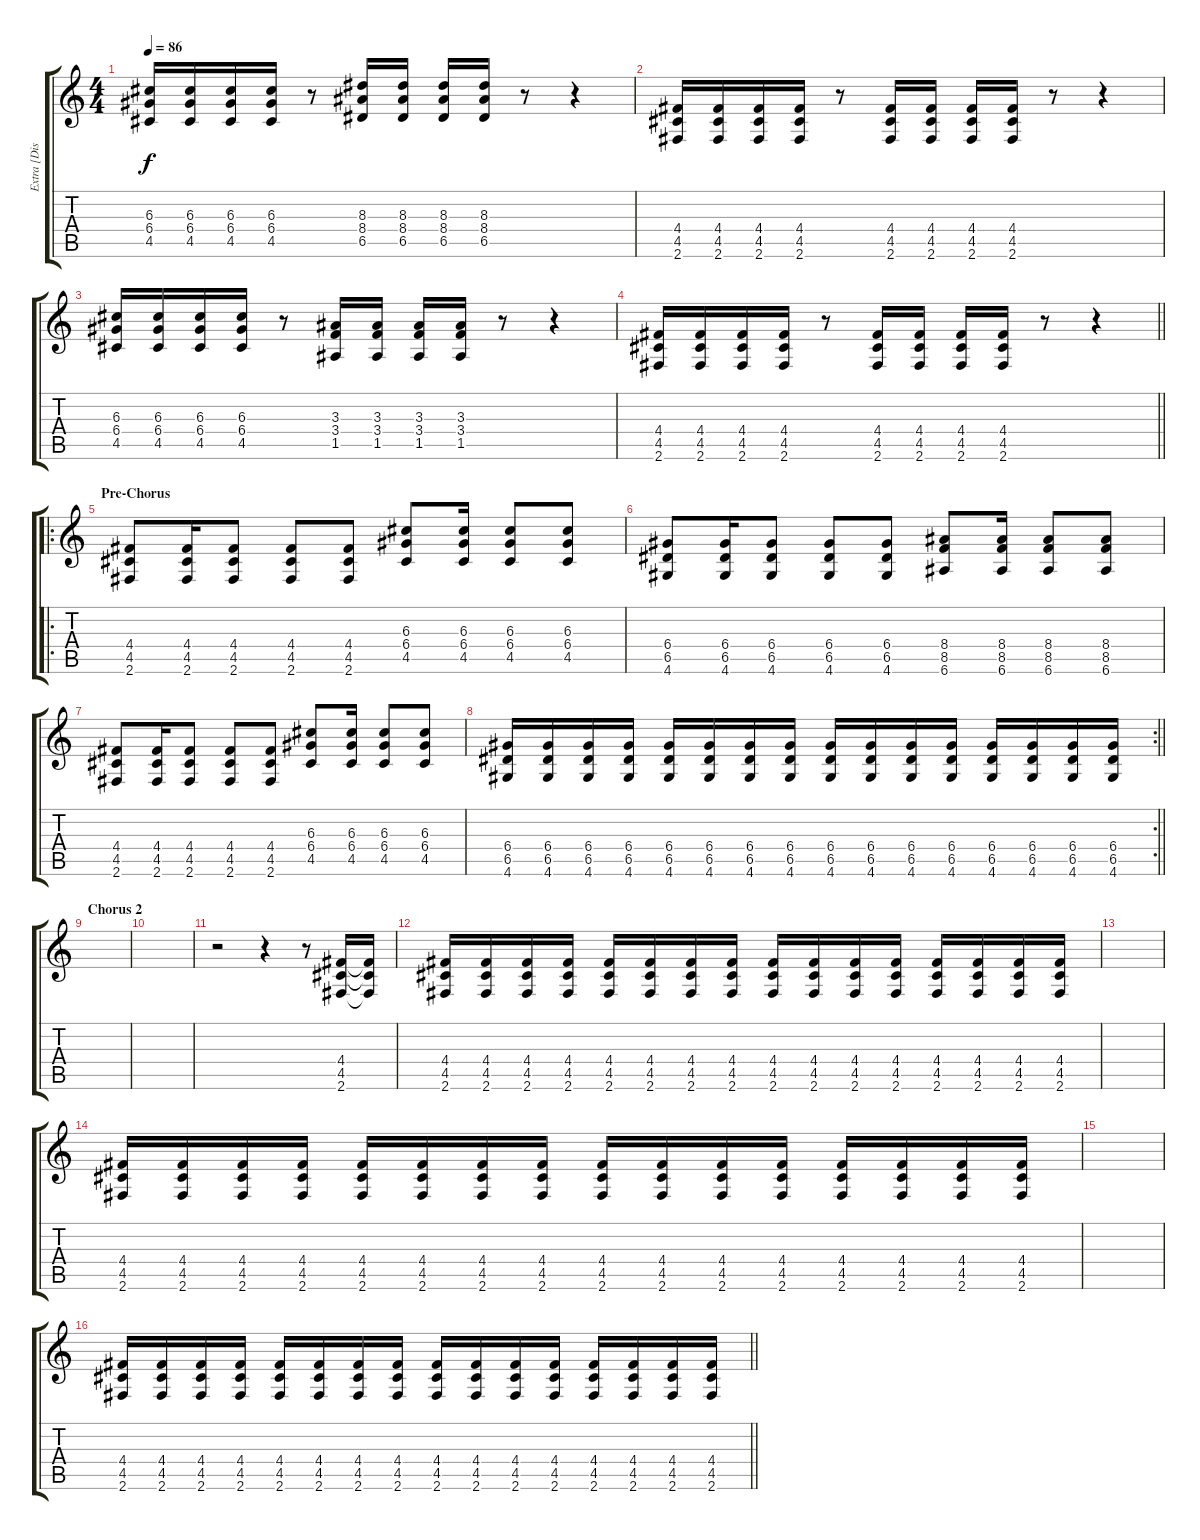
\track ("Extra [Distortion]" "Extra [Dis") {instrument electricguitarjazz}
\staff {score tabs}
\tuning (E4 B3 G3 D3 A2 E2) {hide}
\ts (4 4)
\tempo 86
\clef g2
\ks c
(6.3 6.4 4.5).16{dy f} (6.3 6.4 4.5).16 (6.3 6.4 4.5).16 (6.3 6.4 4.5).16 r.8 (8.3 8.4 6.5).16 (8.3 8.4 6.5).16 (8.3 8.4 6.5).16 (8.3 8.4 6.5).16 r.8 r.4 |
(4.4 4.5 2.6).16 (4.4 4.5 2.6).16 (4.4 4.5 2.6).16 (4.4 4.5 2.6).16 r.8 (4.4 4.5 2.6).16 (4.4 4.5 2.6).16 (4.4 4.5 2.6).16 (4.4 4.5 2.6).16 r.8 r.4 |
(6.3 6.4 4.5).16 (6.3 6.4 4.5).16 (6.3 6.4 4.5).16 (6.3 6.4 4.5).16 r.8 (3.3 3.4 1.5).16 (3.3 3.4 1.5).16 (3.3 3.4 1.5).16 (3.3 3.4 1.5).16 r.8 r.4 |
\barLineRight lightlight
(4.4 4.5 2.6).16 (4.4 4.5 2.6).16 (4.4 4.5 2.6).16 (4.4 4.5 2.6).16 r.8 (4.4 4.5 2.6).16 (4.4 4.5 2.6).16 (4.4 4.5 2.6).16 (4.4 4.5 2.6).16 r.8 r.4 |
\ro
\section ("" "Pre-Chorus")
(4.4 4.5 2.6).8 (4.4 4.5 2.6).16 (4.4 4.5 2.6).8 (4.4 4.5 2.6).8 (4.4 4.5 2.6).8 (6.3 6.4 4.5).8 (6.3 6.4 4.5).16 (6.3 6.4 4.5).8 (6.3 6.4 4.5).8 |
(6.4 6.5 4.6).8 (6.4 6.5 4.6).16 (6.4 6.5 4.6).8 (6.4 6.5 4.6).8 (6.4 6.5 4.6).8 (8.4 8.5 6.6).8 (8.4 8.5 6.6).16 (8.4 8.5 6.6).8 (8.4 8.5 6.6).8 |
(4.4 4.5 2.6).8 (4.4 4.5 2.6).16 (4.4 4.5 2.6).8 (4.4 4.5 2.6).8 (4.4 4.5 2.6).8 (6.3 6.4 4.5).8 (6.3 6.4 4.5).16 (6.3 6.4 4.5).8 (6.3 6.4 4.5).8 |
\rc 2
\barLineRight lightlight
(6.4 6.5 4.6).16 (6.4 6.5 4.6).16 (6.4 6.5 4.6).16 (6.4 6.5 4.6).16 (6.4 6.5 4.6).16 (6.4 6.5 4.6).16 (6.4 6.5 4.6).16 (6.4 6.5 4.6).16 (6.4 6.5 4.6).16 (6.4 6.5 4.6).16 (6.4 6.5 4.6).16 (6.4 6.5 4.6).16 (6.4 6.5 4.6).16 (6.4 6.5 4.6).16 (6.4 6.5 4.6).16 (6.4 6.5 4.6).16 |
\section ("" "Chorus 2")
|
|
r.2 r.4 r.8 (4.4 4.5 2.6).16 (4.4{t} 4.5{t} 2.6{t}).16 |
(4.4 4.5 2.6).16 (4.4 4.5 2.6).16 (4.4 4.5 2.6).16 (4.4 4.5 2.6).16 (4.4 4.5 2.6).16 (4.4 4.5 2.6).16 (4.4 4.5 2.6).16 (4.4 4.5 2.6).16 (4.4 4.5 2.6).16 (4.4 4.5 2.6).16 (4.4 4.5 2.6).16 (4.4 4.5 2.6).16 (4.4 4.5 2.6).16 (4.4 4.5 2.6).16 (4.4 4.5 2.6).16 (4.4 4.5 2.6).16 |
|
(4.4 4.5 2.6).16 (4.4 4.5 2.6).16 (4.4 4.5 2.6).16 (4.4 4.5 2.6).16 (4.4 4.5 2.6).16 (4.4 4.5 2.6).16 (4.4 4.5 2.6).16 (4.4 4.5 2.6).16 (4.4 4.5 2.6).16 (4.4 4.5 2.6).16 (4.4 4.5 2.6).16 (4.4 4.5 2.6).16 (4.4 4.5 2.6).16 (4.4 4.5 2.6).16 (4.4 4.5 2.6).16 (4.4 4.5 2.6).16 |
|
\barLineRight lightlight
(4.4 4.5 2.6).16 (4.4 4.5 2.6).16 (4.4 4.5 2.6).16 (4.4 4.5 2.6).16 (4.4 4.5 2.6).16 (4.4 4.5 2.6).16 (4.4 4.5 2.6).16 (4.4 4.5 2.6).16 (4.4 4.5 2.6).16 (4.4 4.5 2.6).16 (4.4 4.5 2.6).16 (4.4 4.5 2.6).16 (4.4 4.5 2.6).16 (4.4 4.5 2.6).16 (4.4 4.5 2.6).16 (4.4 4.5 2.6).16
